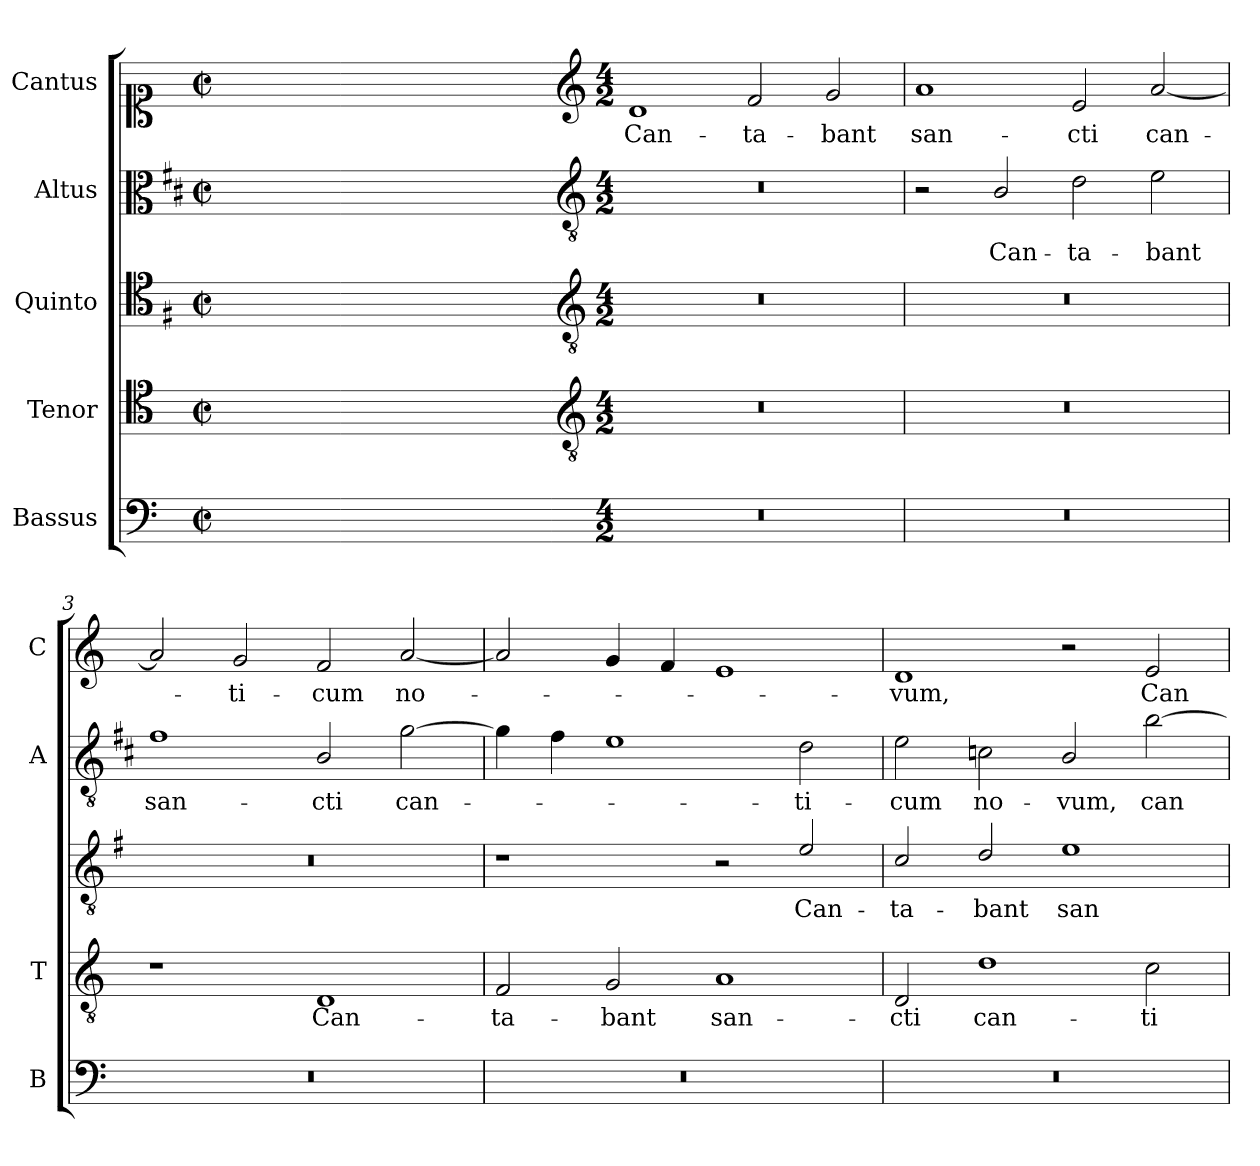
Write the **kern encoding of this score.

**kern	**kern	**text	**kern	**text	**kern	**text	**kern	**text
*part5	*part4	*part4	*part3	*part3	*part2	*part2	*part1	*part1
*staff5	*staff4	*staff4	*staff3	*staff3	*staff2	*staff2	*staff1	*staff1
*I"Bassus	*I"Tenor	*	*I"Quinto	*	*I"Altus	*	*I"Cantus	*
*I'B	*I'T	*	*	*	*I'A	*	*I'C	*
*clefF4	*clefC4	*	*clefC4	*	*clefC3	*	*clefC1	*
*	*	*	*ITrd4c7	*	*ITrd1c2	*	*	*
*k[]	*k[]	*	*k[]	*	*k[]	*	*k[]	*
*C:	*C:	*	*C:	*	*C:	*	*C:	*
*M2/2	*M2/2	*	*M2/2	*	*M2/2	*	*M2/2	*
*met(c|)	*met(c|)	*	*met(c|)	*	*met(c|)	*	*met(c|)	*
=	=	=	=	=	=	=	=	=
1ryy	1ryy	.	1ryy	.	1ryy	.	1ryy	.
=1X-	=1X-	=1X-	=1X-	=1X-	=1X-	=1X-	=1X-	=1X-
4ryy	4ryy	.	4ryy	.	4ryy	.	4ryy	.
4ryy	4ryy	.	4ryy	.	4ryy	.	4ryy	.
4ryy	4ryy	.	4ryy	.	4ryy	.	4ryy	.
4ryy	4ryy	.	4ryy	.	4ryy	.	4ryy	.
=1-	=1-	=1-	=1-	=1-	=1-	=1-	=1-	=1-
*	*clefGv2	*	*clefGv2	*	*clefGv2	*	*clefG2	*
*M4/2	*M4/2	*	*M4/2	*	*M4/2	*	*M4/2	*
!	!	!	!	!	!	!	!	!LO:LY:b
0r	0r	.	0r	.	0r	.	1d	Can-
!	!	!	!	!	!	!	!	!LO:LY:b
.	.	.	.	.	.	.	2f/	-ta-
!	!	!	!	!	!	!	!	!LO:LY:b
.	.	.	.	.	.	.	2g/	-bant
=2	=2	=2	=2	=2	=2	=2	=2	=2
!	!	!	!	!	!	!	!	!LO:LY:b
0r	0r	.	0r	.	2r	.	1a	san-
!	!	!	!	!	!	!LO:LY:b	!	!
.	.	.	.	.	2A/	Can-	.	.
!	!	!	!	!	!	!LO:LY:b	!	!LO:LY:b
.	.	.	.	.	2c\	-ta-	2e/	-cti
!	!	!	!	!	!	!LO:LY:b	!	!LO:LY:b
.	.	.	.	.	2d\	-bant	[2a/	can-
=3	=3	=3	=3	=3	=3	=3	=3	=3
!	!	!	!	!	!	!LO:LY:b	!	!
0r	1r	.	0r	.	1e	san-	2a/]	.
!	!	!	!	!	!	!	!	!LO:LY:b
.	.	.	.	.	.	.	2g/	-ti-
!	!	!LO:LY:b	!	!	!	!LO:LY:b	!	!LO:LY:b
.	1D	Can-	.	.	2A/	-cti	2f/	-cum
!	!	!	!	!	!	!LO:LY:b	!	!LO:LY:b
.	.	.	.	.	[2f\	can-	[2a/	no-
=4	=4	=4	=4	=4	=4	=4	=4	=4
!	!	!LO:LY:b	!	!	!	!	!	!
0r	2F/	-ta-	1r	.	4f\]	.	2a/]	.
.	.	.	.	.	4e\	.	.	.
!	!	!LO:LY:b	!	!	!	!	!	!
.	2G/	-bant	.	.	1d	.	4g/	.
.	.	.	.	.	.	.	4f/	.
!	!	!LO:LY:b	!	!	!	!	!	!
.	1A	san-	2r	.	.	.	1e	.
!	!	!	!	!LO:LY:b	!	!LO:LY:b	!	!
.	.	.	2A/	Can-	2c\	-ti-	.	.
!!LO:LB:g=z
=5	=5	=5	=5	=5	=5	=5	=5	=5
!	!	!LO:LY:b	!	!LO:LY:b	!	!LO:LY:b	!	!LO:LY:b
0r	2D/	-cti	2F/	-ta-	2d\	-cum	1d	-vum,
!	!	!LO:LY:b	!	!LO:LY:b	!	!LO:LY:b	!	!
.	1d	can-	2G/	-bant	2B-X\	no-	.	.
!	!	!	!	!LO:LY:b	!	!LO:LY:b	!	!
.	.	.	1A	san-	2A/	-vum,	2r	.
!	!	!LO:LY:b	!	!	!	!LO:LY:b	!	!LO:LY:b
.	2c\	-ti-	.	.	[2a\	can-	2e/	Can-
=	=	=	=	=	=	=	=	=
*-	*-	*-	*-	*-	*-	*-	*-	*-
